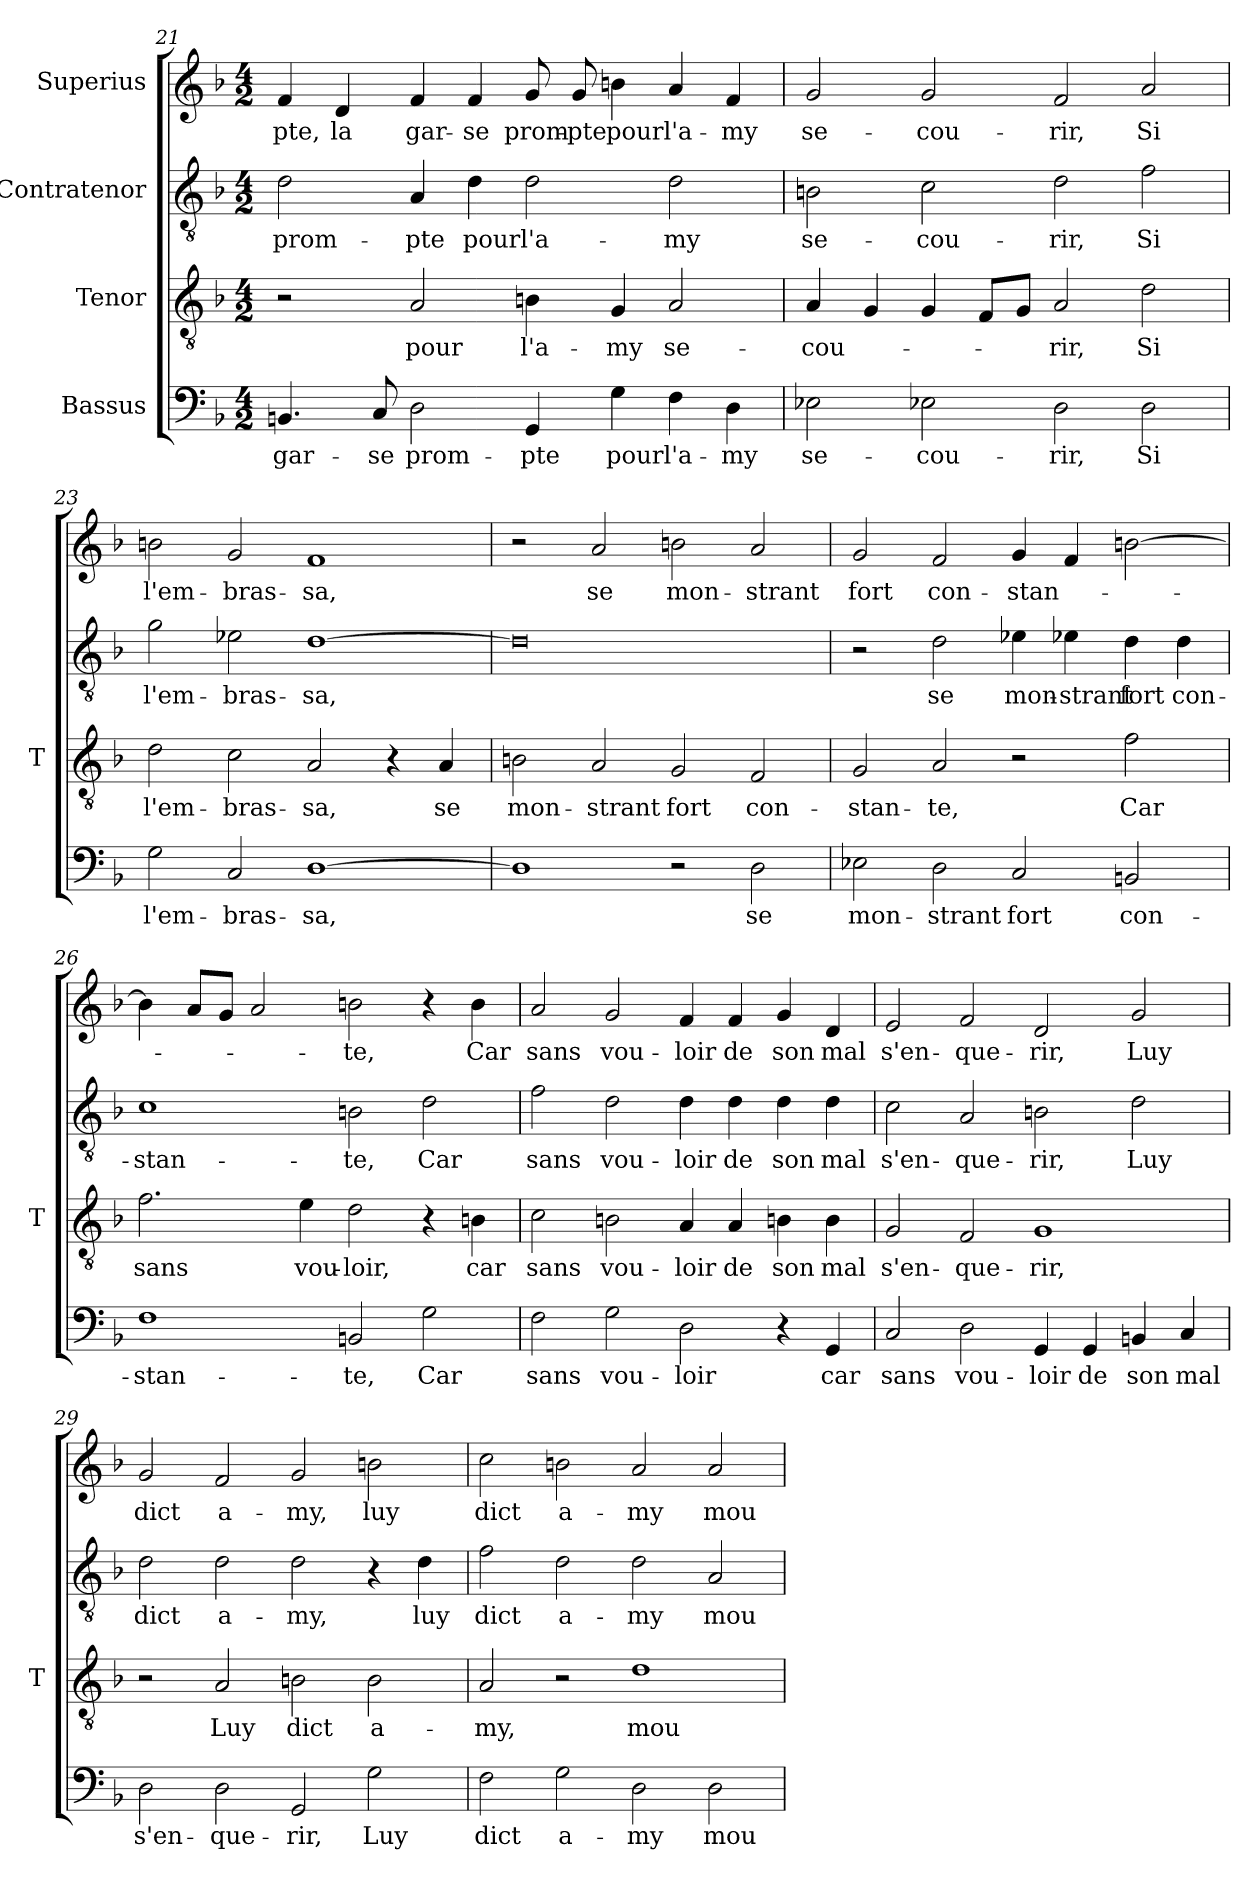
**kern	**text	**kern	**text	**kern	**text	**kern	**text
*part4	*part4	*part3	*part3	*part2	*part2	*part1	*part1
*staff4	*staff4	*staff3	*staff3	*staff2	*staff2	*staff1	*staff1
*I"Bassus	*	*I"Tenor	*	*I"Contratenor	*	*I"Superius	*
*	*	*I'T	*	*	*	*	*
*clefF4	*	*clefGv2	*	*clefGv2	*	*clefG2	*
*k[b-]	*	*k[b-]	*	*k[b-]	*	*k[b-]	*
*M4/2	*	*M4/2	*	*M4/2	*	*M4/2	*
=21	=21	=21	=21	=21	=21	=21	=21
4.BB	gar-	2r	.	2d	prom-	4f	-pte,
.	.	.	.	.	.	4d	-la
8C	-se	.	.	.	.	.	.
2D	prom-	2A	-pour	4A	-pte	4f	gar-
.	.	.	.	4d	-pour	4f	-se
4GG	-pte	4Bn	l'a-	2d	l'a-	8g	prom-
.	.	.	.	.	.	8g	-pte
4G	-pour	4G	-my	.	.	4bn	-pour
4F	l'a-	2A	se-	2d	-my	4a	l'a-
4D	-my	.	.	.	.	4f	-my
=22	=22	=22	=22	=22	=22	=22	=22
2E-X	se-	4A	cou-	2B	se-	2g	se-
.	.	4G	.	.	.	.	.
2E-X	cou-	4G	.	2c	cou-	2g	cou-
.	.	8FL	.	.	.	.	.
.	.	8GJ	.	.	.	.	.
2D	-rir,	2A	-rir,	2d	-rir,	2f	-rir,
2D	-Si	2d	-Si	2f	-Si	2a	-Si
=23	=23	=23	=23	=23	=23	=23	=23
2G	l'em-	2d	l'em-	2g	l'em-	2bn	l'em-
2C	bras-	2c	bras-	2e-X	bras-	2g	bras-
[1D	-sa,	2A	-sa,	[1d	-sa,	1f	-sa,
.	.	4r	.	.	.	.	.
.	.	4A	-se	.	.	.	.
=24	=24	=24	=24	=24	=24	=24	=24
1D]	.	2Bn	mon-	0d]	.	2r	.
.	.	2A	-strant	.	.	2a	-se
2r	.	2G	-fort	.	.	2bn	mon-
2D	-se	2F	con-	.	.	2a	-strant
=25	=25	=25	=25	=25	=25	=25	=25
2E-X	mon-	2G	stan-	2r	.	2g	-fort
2D	-strant	2A	-te,	2d	-se	2f	con-
2C	-fort	2r	.	4e-X	mon-	4g	stan-
.	.	.	.	4e-X	-strant	4f	.
2BB	con-	2f	-Car	4d	-fort	[2bn	.
.	.	.	.	4d	con-	.	.
=26	=26	=26	=26	=26	=26	=26	=26
1F	stan-	2.f	-sans	1c	stan-	4b]	.
.	.	.	.	.	.	8aL	.
.	.	.	.	.	.	8gJ	.
.	.	.	.	.	.	2a	.
.	.	4e	vou-	.	.	.	.
2BB	-te,	2d	-loir,	2B	-te,	2bn	-te,
2G	-Car	4r	.	2d	-Car	4r	.
.	.	4Bn	-car	.	.	4b	-Car
=27	=27	=27	=27	=27	=27	=27	=27
2F	-sans	2c	-sans	2f	-sans	2a	-sans
2G	vou-	2Bn	vou-	2d	vou-	2g	vou-
2D	-loir	4A	-loir	4d	-loir	4f	-loir
.	.	4A	-de	4d	-de	4f	-de
4r	.	4Bn	-son	4d	-son	4g	-son
4GG	-car	4B	-mal	4d	-mal	4d	-mal
=28	=28	=28	=28	=28	=28	=28	=28
2C	-sans	2G	s'en-	2c	s'en-	2e	s'en-
2D	vou-	2F	que-	2A	que-	2f	que-
4GG	-loir	1G	-rir,	2B	-rir,	2d	-rir,
4GG	-de	.	.	.	.	.	.
4BB	-son	.	.	2d	-Luy	2g	-Luy
4C	-mal	.	.	.	.	.	.
=29	=29	=29	=29	=29	=29	=29	=29
2D	s'en-	2r	.	2d	-dict	2g	-dict
2D	que-	2A	-Luy	2d	a-	2f	a-
2GG	-rir,	2Bn	-dict	2d	-my,	2g	-my,
2G	-Luy	2B	a-	4r	.	2bn	-luy
.	.	.	.	4d	-luy	.	.
=30	=30	=30	=30	=30	=30	=30	=30
2F	-dict	2A	-my,	2f	-dict	2cc	-dict
2G	a-	2r	.	2d	a-	2bn	a-
2D	-my	1d	mou-	2d	-my	2a	-my
2D	mou-	.	.	2A	mou-	2a	mou-
=	=	=	=	=	=	=	=
*-	*-	*-	*-	*-	*-	*-	*-
